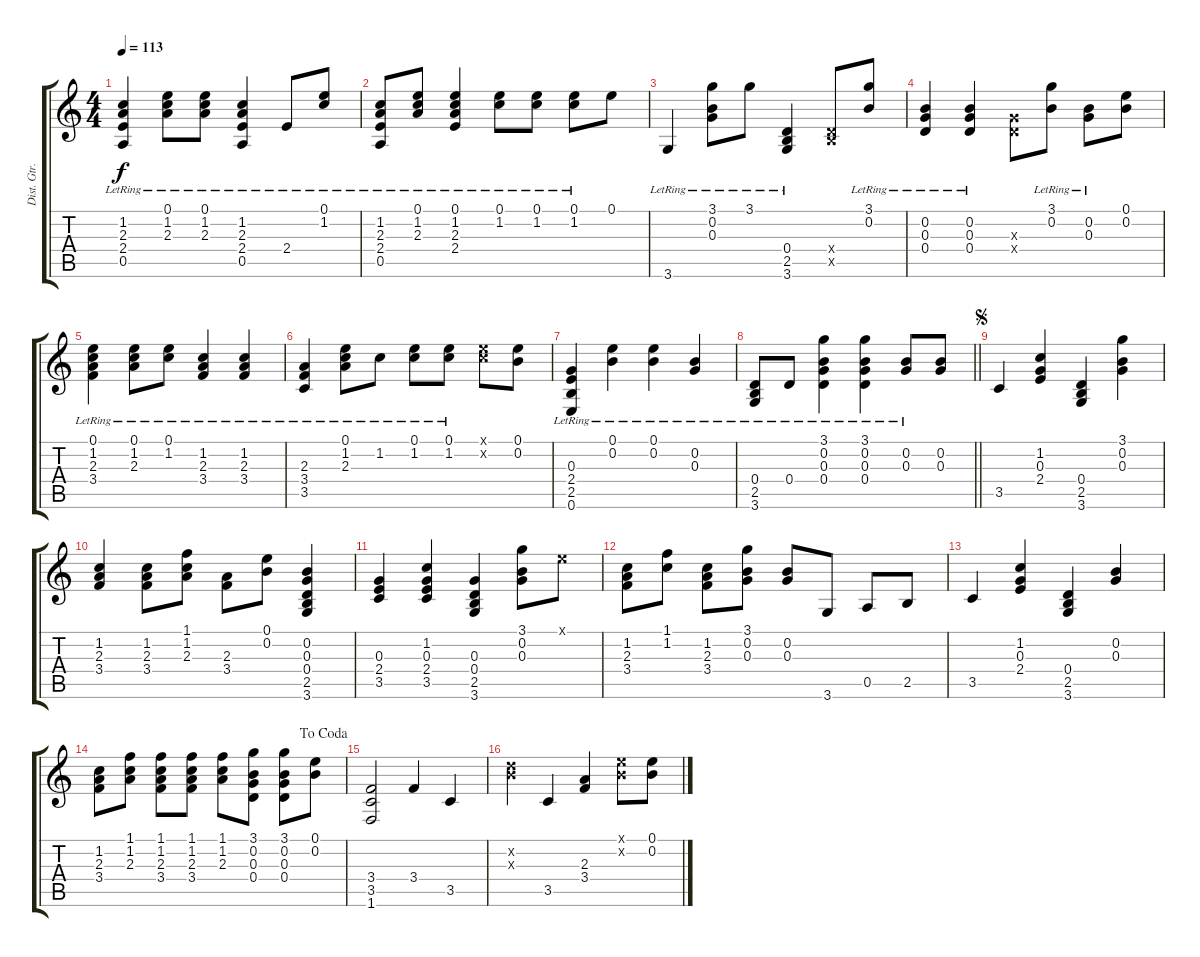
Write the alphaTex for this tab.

\track ("Dist. Gtr." "Dist. Gtr.") {instrument overdrivenguitar}
\staff {score tabs}
\tuning (E4 B3 G3 D3 A2 E2) {hide}
\ts (4 4)
\tempo 113
\clef g2
\ks c
(1.2{lr} 2.3{lr} 2.4{lr} 0.5{lr}).4{dy f} (0.1{lr} 1.2{lr} 2.3{lr}).8 (0.1{lr} 1.2{lr} 2.3{lr}).8 (1.2{lr} 2.3{lr} 2.4{lr} 0.5{lr}).4 2.4{lr}.8 (0.1{lr} 1.2{lr}).8 |
(1.2{lr} 2.3{lr} 2.4{lr} 0.5{lr}).8 (0.1{lr} 1.2{lr} 2.3{lr}).8 (0.1{lr} 1.2{lr} 2.3{lr} 2.4{lr}).4 (0.1{lr} 1.2{lr}).8 (0.1{lr} 1.2{lr}).8 (0.1{lr} 1.2{lr}).8 0.1.8 |
3.6{lr}.4 (3.1{lr} 0.2{lr} 0.3{lr}).8 3.1{lr}.8 (0.4{lr} 2.5{lr} 3.6{lr}).4 (0.4{x} 2.5{x}).8 (3.1{lr} 0.2{lr}).8 |
(0.2{lr} 0.3{lr} 0.4{lr}).4 (0.2{lr} 0.3{lr} 0.4{lr}).4 (0.3{x} 0.4{x}).8 (3.1{lr} 0.2{lr}).8 (0.2{lr} 0.3{lr}).8 (0.1 0.2).8 |
(0.1{lr} 1.2{lr} 2.3{lr} 3.4{lr}).4 (0.1{lr} 1.2{lr} 2.3{lr}).8 (0.1{lr} 1.2{lr}).8 (1.2{lr} 2.3{lr} 3.4{lr}).4 (1.2{lr} 2.3{lr} 3.4{lr}).4 |
(2.3{lr} 3.4{lr} 3.5{lr}).4 (0.1{lr} 1.2{lr} 2.3{lr}).8 1.2{lr}.8 (0.1{lr} 1.2{lr}).8 (0.1{lr} 1.2{lr}).8 (0.1{x} 1.2{x}).8 (0.1 0.2).8 |
(0.3{lr} 2.4{lr} 2.5{lr} 0.6{lr}).4 (0.1{lr} 0.2{lr}).4 (0.1{lr} 0.2{lr}).4 (0.2{lr} 0.3{lr}).4 |
\barLineRight lightlight
(0.4{lr} 2.5{lr} 3.6{lr}).8 0.4{lr}.8 (3.1{lr} 0.2{lr} 0.3{lr} 0.4{lr}).4 (3.1{lr} 0.2{lr} 0.3{lr} 0.4{lr}).4 (0.2{lr} 0.3{lr}).8 (0.2 0.3).8 |
\jump segno
3.5.4 (1.2 0.3 2.4).4 (0.4 2.5 3.6).4 (3.1 0.2 0.3).4 |
(1.2 2.3 3.4).4 (1.2 2.3 3.4).8 (1.1 1.2 2.3).8 (2.3 3.4).8 (0.1 0.2).8 (0.2 0.3 0.4 2.5 3.6).4 |
(0.3 2.4 3.5).4 (1.2 0.3 2.4 3.5).4 (0.3 0.4 2.5 3.6).4 (3.1 0.2 0.3).8 0.1{x}.8 |
(1.2 2.3 3.4).8 (1.1 1.2).8 (1.2 2.3 3.4).8 (3.1 0.2 0.3).8 (0.2 0.3).8 3.6.8 0.5.8 2.5.8 |
3.5.4 (1.2 0.3 2.4).4 (0.4 2.5 3.6).4 (0.2 0.3).4 |
\jump dacoda
(1.2 2.3 3.4).8 (1.1 1.2 2.3).8 (1.1 1.2 2.3 3.4).8 (1.1 1.2 2.3 3.4).8 (1.1 1.2 2.3).8 (3.1 0.2 0.3 0.4).8 (3.1 0.2 0.3 0.4).8 (0.1 0.2).8 |
(3.4 3.5 1.6).2 3.4.4 3.5.4 |
(3.2{x} 4.3{x}).4 3.5.4 (2.3 3.4).4 (0.1{x} 0.2{x}).8 (0.1 0.2).8
